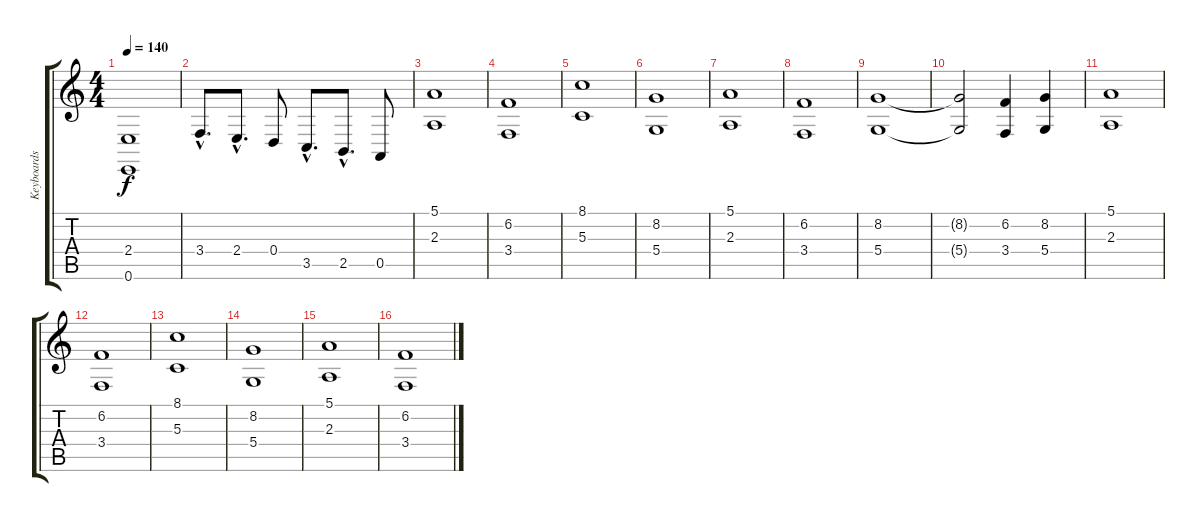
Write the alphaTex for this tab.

\track ("Keyboards 1" "Keyboards ") {instrument stringensemble1}
\staff {score tabs}
\tuning (E4 B3 G3 D3 A2 E2) {hide}
\ts (4 4)
\tempo 140
\clef g2
\ks c
(2.4 0.6).1{dy f} |
3.4{hac}.8{d} 2.4{hac}.8{d} 0.4.8 3.5{hac}.8{d} 2.5{hac}.8{d} 0.5.8 |
(5.1 2.3).1 |
(6.2 3.4).1 |
(8.1 5.3).1 |
(8.2 5.4).1 |
(5.1 2.3).1 |
(6.2 3.4).1 |
(8.2 5.4).1 |
(8.2{t} 5.4{t}).2 (6.2 3.4).4 (8.2 5.4).4 |
(5.1 2.3).1 |
(6.2 3.4).1 |
(8.1 5.3).1 |
(8.2 5.4).1 |
(5.1 2.3).1 |
(6.2 3.4).1
